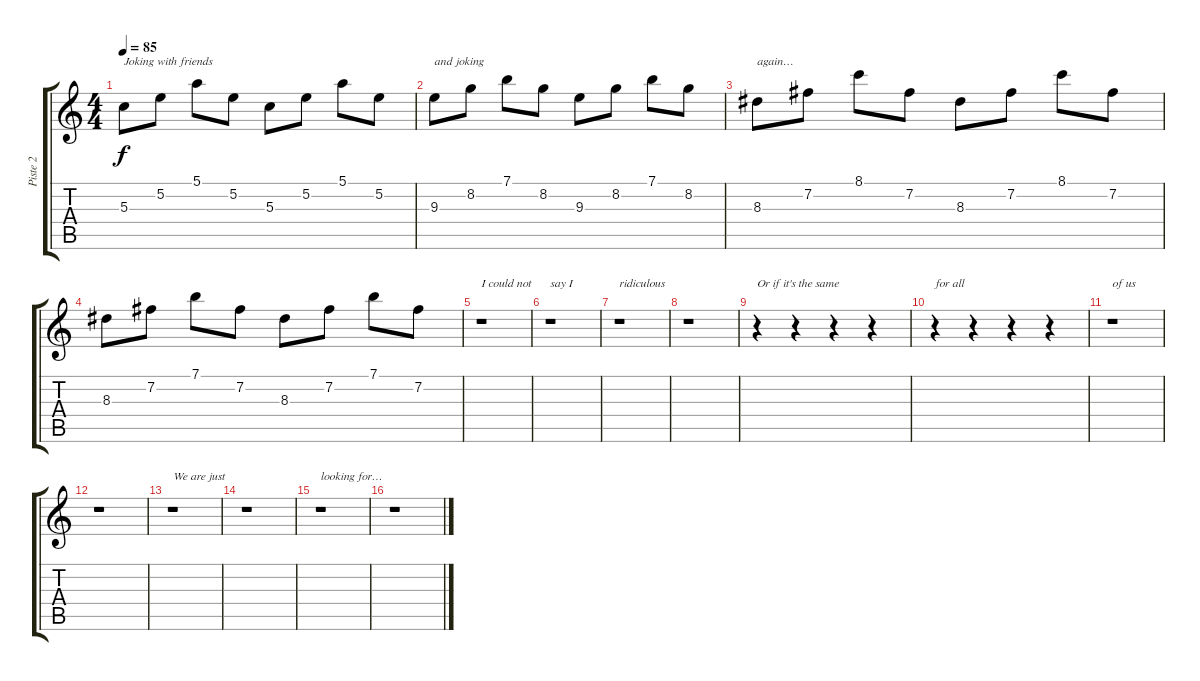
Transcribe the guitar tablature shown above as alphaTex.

\track ("Piste 2" "Piste 2") {instrument acousticguitarnylon}
\staff {score tabs}
\tuning (E4 B3 G3 D3 A2 E2) {hide}
\ts (4 4)
\tempo 85
\clef g2
\ks c
5.3.8{txt "Joking with friends " dy f} 5.2.8 5.1.8 5.2.8 5.3.8 5.2.8 5.1.8 5.2.8 |
9.3.8{txt "and joking "} 8.2.8 7.1.8 8.2.8 9.3.8 8.2.8 7.1.8 8.2.8 |
8.3.8{txt "again… "} 7.2.8 8.1.8 7.2.8 8.3.8 7.2.8 8.1.8 7.2.8 |
8.3.8 7.2.8 7.1.8 7.2.8 8.3.8 7.2.8 7.1.8 7.2.8 |
r.1{txt "I could not"} |
r.1{txt "say I"} |
r.1{txt "ridiculous"} |
r.1 |
r.4{txt "Or if it's the same "} r.4 r.4 r.4 |
r.4{txt "for all "} r.4 r.4 r.4 |
r.1{txt "of us "} |
r.1 |
r.1{txt "We are just "} |
r.1 |
r.1{txt "looking for… "} |
r.1
